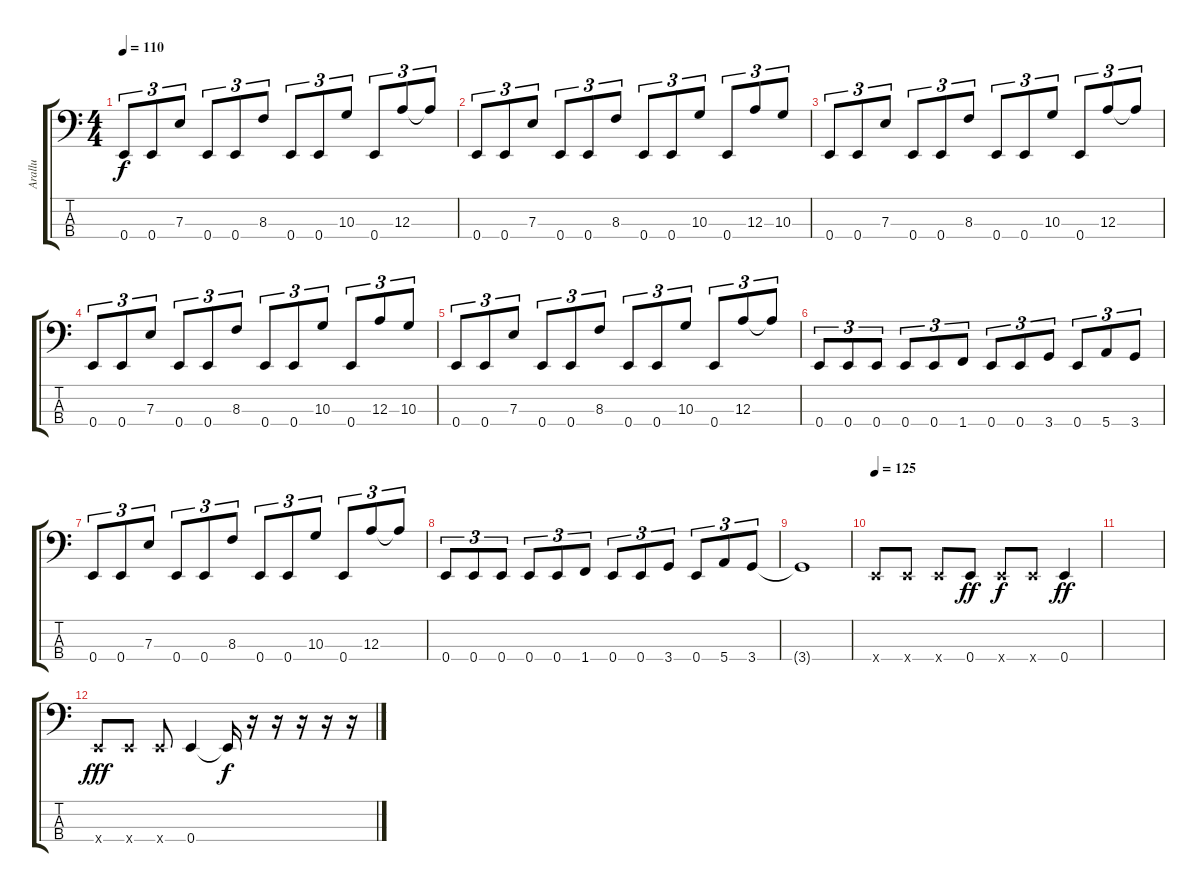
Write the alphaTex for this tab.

\track ("Arallu" "Arallu") {instrument acousticguitarnylon}
\staff {score tabs}
\tuning (G2 D2 A1 E1) {hide}
\ts (4 4)
\tempo 110
\clef f4
\ks c
0.4.8{tu (3 2) dy f} 0.4.8{tu (3 2)} 7.3.8{tu (3 2)} 0.4.8{tu (3 2)} 0.4.8{tu (3 2)} 8.3.8{tu (3 2)} 0.4.8{tu (3 2)} 0.4.8{tu (3 2)} 10.3.8{tu (3 2)} 0.4.8{tu (3 2)} 12.3.8{tu (3 2)} 12.3{t}.8{tu (3 2)} |
0.4.8{tu (3 2)} 0.4.8{tu (3 2)} 7.3.8{tu (3 2)} 0.4.8{tu (3 2)} 0.4.8{tu (3 2)} 8.3.8{tu (3 2)} 0.4.8{tu (3 2)} 0.4.8{tu (3 2)} 10.3.8{tu (3 2)} 0.4.8{tu (3 2)} 12.3.8{tu (3 2)} 10.3.8{tu (3 2)} |
0.4.8{tu (3 2)} 0.4.8{tu (3 2)} 7.3.8{tu (3 2)} 0.4.8{tu (3 2)} 0.4.8{tu (3 2)} 8.3.8{tu (3 2)} 0.4.8{tu (3 2)} 0.4.8{tu (3 2)} 10.3.8{tu (3 2)} 0.4.8{tu (3 2)} 12.3.8{tu (3 2)} 12.3{t}.8{tu (3 2)} |
0.4.8{tu (3 2)} 0.4.8{tu (3 2)} 7.3.8{tu (3 2)} 0.4.8{tu (3 2)} 0.4.8{tu (3 2)} 8.3.8{tu (3 2)} 0.4.8{tu (3 2)} 0.4.8{tu (3 2)} 10.3.8{tu (3 2)} 0.4.8{tu (3 2)} 12.3.8{tu (3 2)} 10.3.8{tu (3 2)} |
0.4.8{tu (3 2)} 0.4.8{tu (3 2)} 7.3.8{tu (3 2)} 0.4.8{tu (3 2)} 0.4.8{tu (3 2)} 8.3.8{tu (3 2)} 0.4.8{tu (3 2)} 0.4.8{tu (3 2)} 10.3.8{tu (3 2)} 0.4.8{tu (3 2)} 12.3.8{tu (3 2)} 12.3{t}.8{tu (3 2)} |
0.4.8{tu (3 2)} 0.4.8{tu (3 2)} 0.4.8{tu (3 2)} 0.4.8{tu (3 2)} 0.4.8{tu (3 2)} 1.4.8{tu (3 2)} 0.4.8{tu (3 2)} 0.4.8{tu (3 2)} 3.4.8{tu (3 2)} 0.4.8{tu (3 2)} 5.4.8{tu (3 2)} 3.4.8{tu (3 2)} |
0.4.8{tu (3 2)} 0.4.8{tu (3 2)} 7.3.8{tu (3 2)} 0.4.8{tu (3 2)} 0.4.8{tu (3 2)} 8.3.8{tu (3 2)} 0.4.8{tu (3 2)} 0.4.8{tu (3 2)} 10.3.8{tu (3 2)} 0.4.8{tu (3 2)} 12.3.8{tu (3 2)} 12.3{t}.8{tu (3 2)} |
0.4.8{tu (3 2)} 0.4.8{tu (3 2)} 0.4.8{tu (3 2)} 0.4.8{tu (3 2)} 0.4.8{tu (3 2)} 1.4.8{tu (3 2)} 0.4.8{tu (3 2)} 0.4.8{tu (3 2)} 3.4.8{tu (3 2)} 0.4.8{tu (3 2)} 5.4.8{tu (3 2)} 3.4.8{tu (3 2)} |
3.4{t}.1 |
\tempo 125
0.4{x}.8 0.4{x}.8 0.4{x}.8 0.4.8{dy ff} 0.4{x}.8{dy f} 0.4{x}.8 0.4.4{dy ff} |
|
0.4{x}.8{dy fff balance 16} 0.4{x}.8 0.4{x}.8 0.4.4 0.4{t}.16{dy f} r.16 r.16 r.16 r.16 r.16
